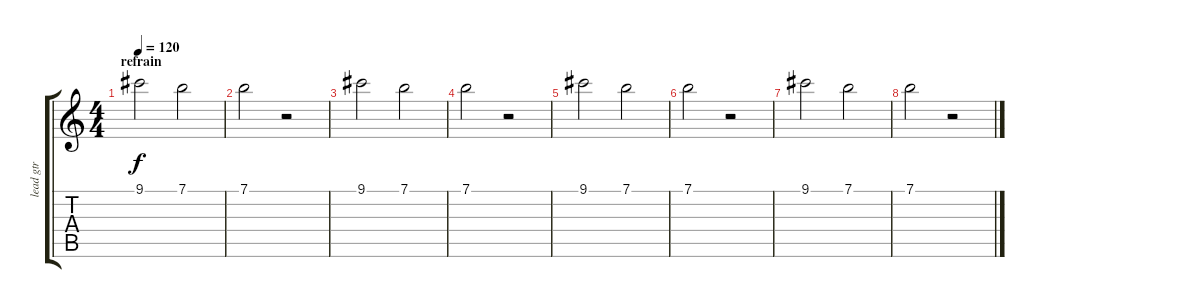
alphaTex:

\track ("lead gtr" "lead gtr") {instrument distortionguitar}
\staff {score tabs}
\tuning (E4 B3 G3 D3 A2 E2) {hide}
\ts (4 4)
\section ("" "refrain")
\tempo 120
\clef g2
\ks c
9.1.2{dy f} 7.1.2 |
7.1.2 r.2 |
9.1.2 7.1.2 |
7.1.2 r.2 |
9.1.2 7.1.2 |
7.1.2 r.2 |
9.1.2 7.1.2 |
7.1.2 r.2
